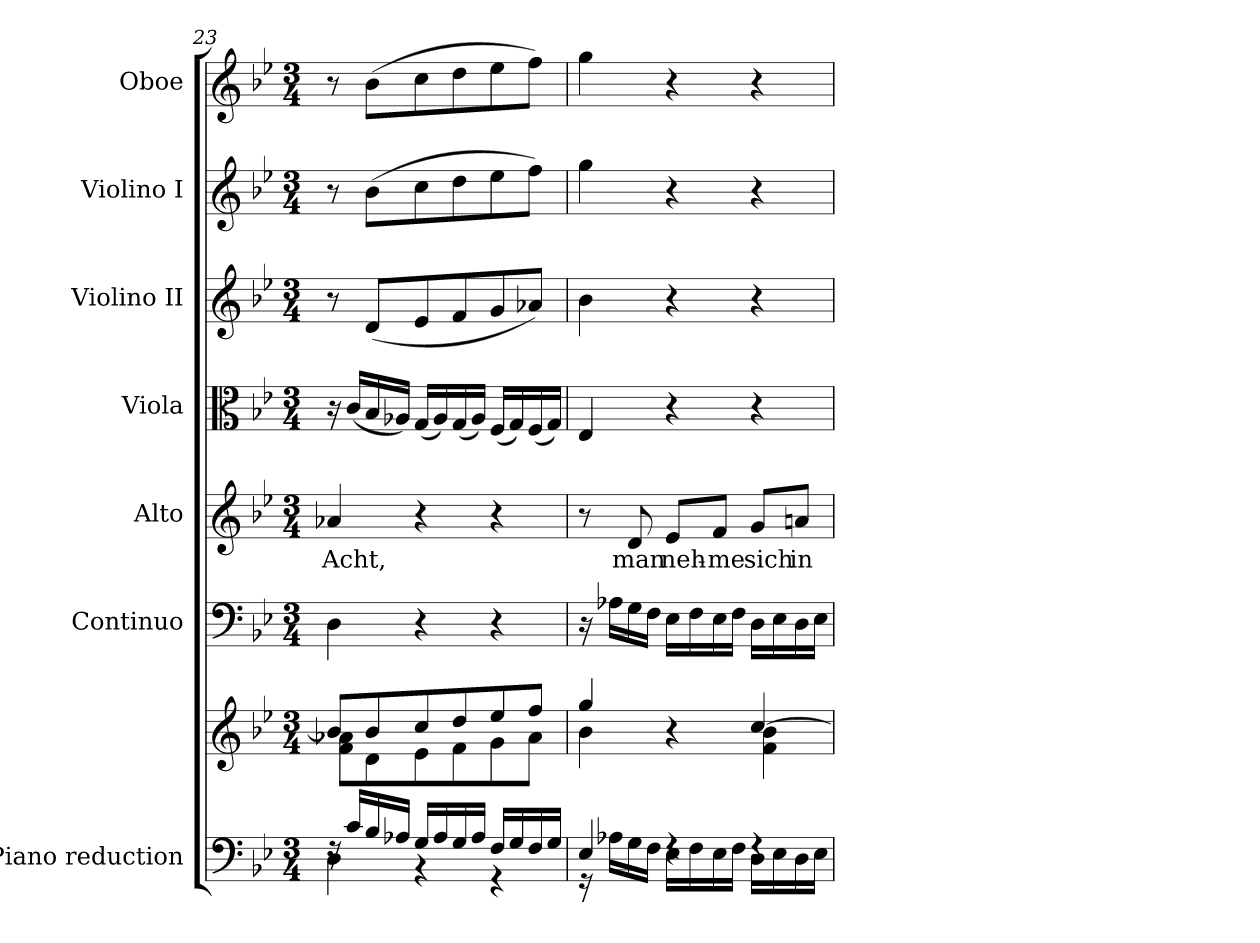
**kern	**kern	**kern	**kern	**text	**kern	**kern	**kern	**kern
*part7	*part7	*part6	*part5	*part5	*part4	*part3	*part2	*part1
*staff8	*staff7	*staff6	*staff5	*staff5	*staff4	*staff3	*staff2	*staff1
*I"Piano reduction	*	*I"Continuo	*I"Alto	*	*I"Viola	*I"Violino II	*I"Violino I	*I"Oboe
*I'Pno	*	*	*	*	*	*	*	*I'Ob
*clefF4	*clefG2	*clefF4	*clefG2	*	*clefC3	*clefG2	*clefG2	*clefG2
*k[b-e-]	*k[b-e-]	*k[b-e-]	*k[b-e-]	*	*k[b-e-]	*k[b-e-]	*k[b-e-]	*k[b-e-]
*M3/4	*M3/4	*M3/4	*M3/4	*	*M3/4	*M3/4	*M3/4	*M3/4
=23	=23	=23	=23	=23	=23	=23	=23	=23
*^	*^	*	*	*	*	*	*	*
!	!	!	!	!	!	!LO:LY:b	!	!	!	!
16rF	4D\	8b-/L]	8f\ 8a-X\L	4D\	4a-X/	Acht,	16r	8r	8r	8r
16c/LL	.	.	.	.	.	.	(<16c/LL	.	.	.
16B-/	.	8b-/	8d\	.	.	.	16B-/	(<8d/L	(>8b-\L	(>8b-\L
16A-X/JJ	.	.	.	.	.	.	16A-X/JJ)	.	.	.
16G/LL	4r	8cc/	8e-\	4r	4r	.	(<16G/LL	8e-/	8cc\	8cc\
16A-/	.	.	.	.	.	.	16A-/)	.	.	.
16G/	.	8dd/	8f\	.	.	.	(<16G/	8f/	8dd\	8dd\
16A-/JJ	.	.	.	.	.	.	16A-/JJ)	.	.	.
16F/LL	4r	8ee-/	8g\	4r	4r	.	(<16F/LL	8g/	8ee-\	8ee-\
16G/	.	.	.	.	.	.	16G/)	.	.	.
16F/	.	8ff/J	8a-\J	.	.	.	(<16F/	8a-X/J)	8ff\J)	8ff\J)
16G/JJ	.	.	.	.	.	.	16G/JJ)	.	.	.
=24	=24	=24	=24	=24	=24	=24	=24	=24	=24	=24
4E-/	16r	4gg/	4b-\	16r	8r	.	4E-/	4b-\	4gg\	4gg\
.	16A-X\LL	.	.	16A-X\LL	.	.	.	.	.	.
!	!	!	!	!	!	!LO:LY:b	!	!	!	!
.	16G\	.	.	16G\	8d/	man	.	.	.	.
.	16F\JJ	.	.	16F\JJ	.	.	.	.	.	.
!	!	!	!	!	!	!LO:LY:b	!	!	!	!
4rF	16E-\LL	4r	4ryy	16E-\LL	8e-/L	neh-	4r	4r	4r	4r
.	16F\	.	.	16F\	.	.	.	.	.	.
!	!	!	!	!	!	!LO:LY:b	!	!	!	!
.	16E-\	.	.	16E-\	8f/J	-me	.	.	.	.
.	16F\JJ	.	.	16F\JJ	.	.	.	.	.	.
!	!	!	!	!	!	!LO:LY:b	!	!	!	!
4rF	16D\LL	[4cc/	4f\ 4b-\	16D\LL	8g/L	sich	4r	4r	4r	4r
.	16E-\	.	.	16E-\	.	.	.	.	.	.
!	!	!	!	!	!	!LO:LY:b	!	!	!	!
.	16D\	.	.	16D\	8an/J	in	.	.	.	.
.	16E-\JJ	.	.	16E-\JJ	.	.	.	.	.	.
*v	*v	*	*	*	*	*	*	*	*	*
*	*v	*v	*	*	*	*	*	*	*
=	=	=	=	=	=	=	=	=
*-	*-	*-	*-	*-	*-	*-	*-	*-
